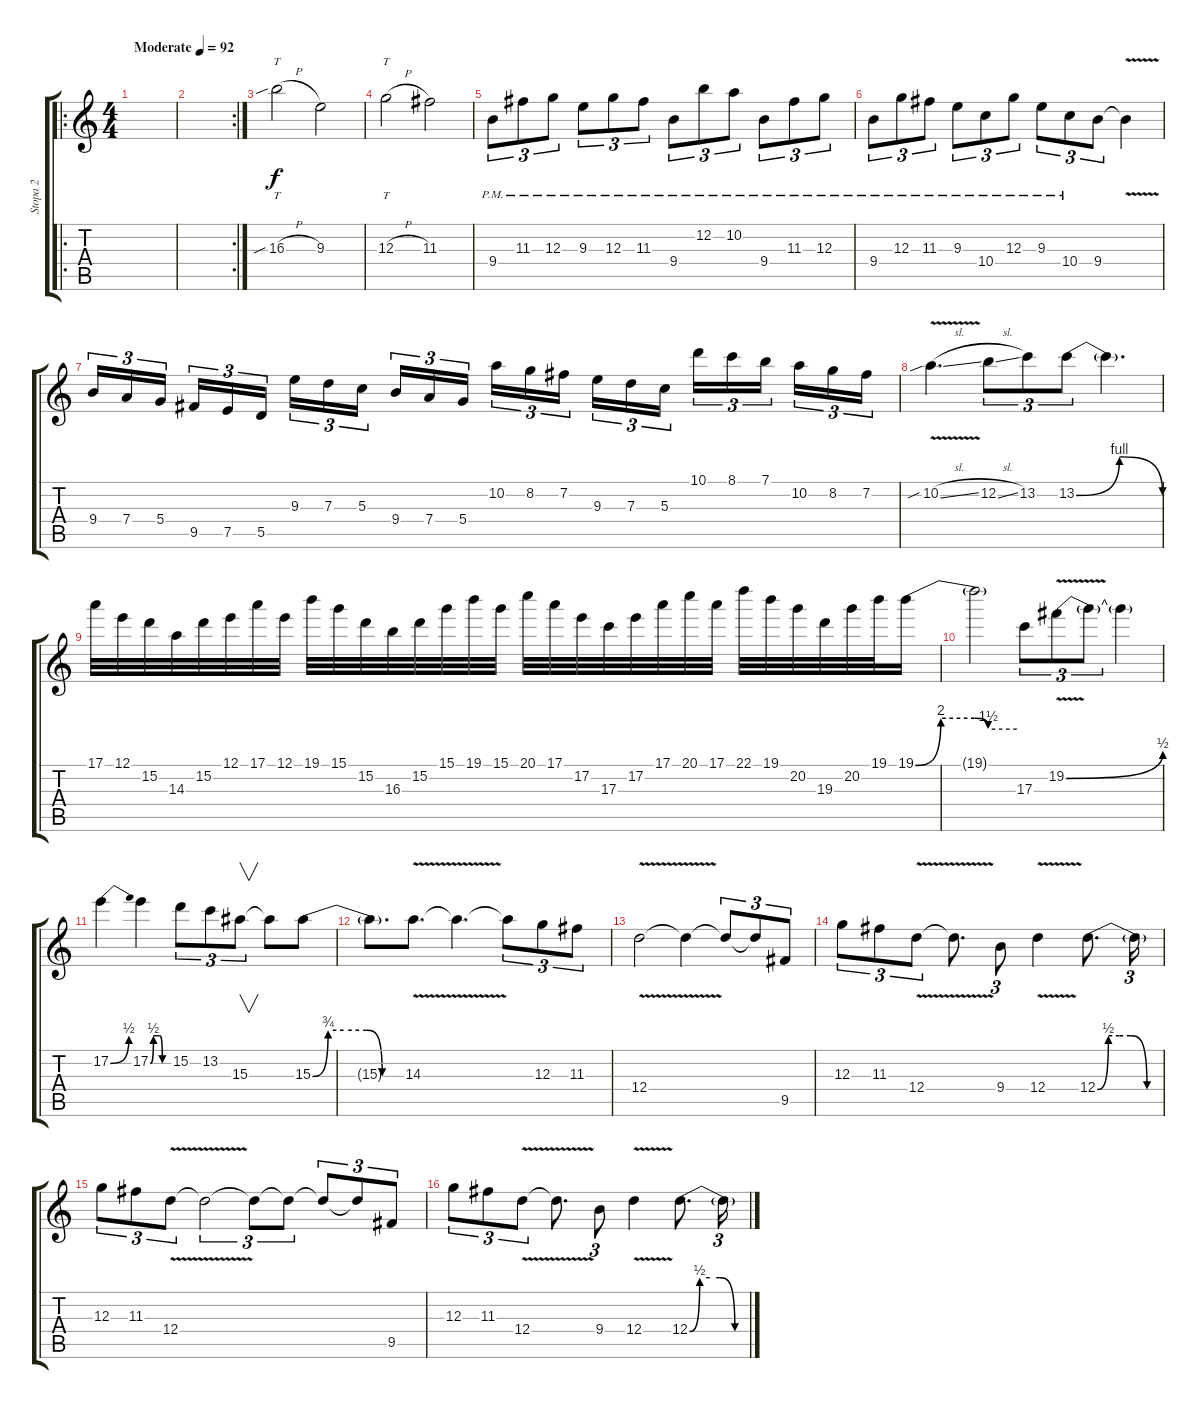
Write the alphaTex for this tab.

\track ("Stopa 2" "Stopa 2") {instrument distortionguitar}
\staff {score tabs}
\tuning (E4 B3 G3 D3 A2 E2) {hide}
\ro
\ts (4 4)
\tempo (92 "Moderate")
\clef g2
\ks c
|
\rc 2
|
16.3{sib h}.2{tt} 9.3.2 |
12.3{h}.2{tt} 11.3.2 |
9.4{pm}.8{tu (3 2)} 11.3{pm}.8{tu (3 2)} 12.3{pm}.8{tu (3 2)} 9.3{pm}.8{tu (3 2)} 12.3{pm}.8{tu (3 2)} 11.3{pm}.8{tu (3 2)} 9.4{pm}.8{tu (3 2)} 12.2{pm}.8{tu (3 2)} 10.2{pm}.8{tu (3 2)} 9.4{pm}.8{tu (3 2)} 11.3{pm}.8{tu (3 2)} 12.3{pm}.8{tu (3 2)} |
9.4{pm}.8{tu (3 2)} 12.3{pm}.8{tu (3 2)} 11.3{pm}.8{tu (3 2)} 9.3{pm}.8{tu (3 2)} 10.4{pm}.8{tu (3 2)} 12.3{pm}.8{tu (3 2)} 9.3{pm}.8{tu (3 2)} 10.4{pm}.8{tu (3 2)} 9.4.8{tu (3 2)} 9.4{v t}.4 |
9.4.16{tu (3 2)} 7.4.16{tu (3 2)} 5.4.16{tu (3 2) beam splitsecondary} 9.5.16{tu (3 2)} 7.5.16{tu (3 2)} 5.5.16{tu (3 2)} 9.3.16{tu (3 2)} 7.3.16{tu (3 2)} 5.3.16{tu (3 2) beam splitsecondary} 9.4.16{tu (3 2)} 7.4.16{tu (3 2)} 5.4.16{tu (3 2)} 10.2.16{tu (3 2)} 8.2.16{tu (3 2)} 7.2.16{tu (3 2) beam splitsecondary} 9.3.16{tu (3 2)} 7.3.16{tu (3 2)} 5.3.16{tu (3 2)} 10.1.16{tu (3 2)} 8.1.16{tu (3 2)} 7.1.16{tu (3 2) beam splitsecondary} 10.2.16{tu (3 2)} 8.2.16{tu (3 2)} 7.2.16{tu (3 2)} |
10.2{v sib sl}.4{d} 12.2{sl}.8{tu (3 2)} 13.2.8{tu (3 2)} 13.2{be (bendrelease 0 0 15 4 50 4 60 0)}.8{tu (3 2)} 13.2{t}.4{d} |
17.1.32 12.1.32 15.2.32 14.3.32 15.2.32 12.1.32 17.1.32 12.1.32 19.1.32 15.1.32 15.2.32 16.3.32 15.2.32 15.1.32 19.1.32 15.1.32 20.1.32 17.1.32 17.2.32 17.3.32 17.2.32 17.1.32 20.1.32 17.1.32 22.1.32 19.1.32 20.2.32 19.3.32 20.2.32 19.1.32 19.1{be (custom 0 0 15 8 35 8 43 6 60 6)}.16 |
19.1{t}.2 17.3.8{tu (3 2)} 19.2{be (bend 0 0 60 2) v}.8{tu (3 2)} 19.2{t}.8{tu (3 2)} 19.2{t}.4 |
17.2{be (bend 0 0 60 2)}.4 17.2{be (custom 0 0 10 2 20 2 30 2 39 0 60 0)}.4 15.2.8{tu (3 2)} 13.2.8{tu (3 2)} 15.3.8{v tu (3 2)} 15.3{t}.8 15.3{be (custom 0 0 10 3 20 3 30 3 35 3 45 0 60 0)}.8 |
15.3{t}.8{d} 14.3{v}.8{d} 14.3{t}.4{d} 14.3{t}.8{tu (3 2)} 12.3.8{tu (3 2)} 11.3.8{tu (3 2)} |
12.4{v}.2 12.4{t}.4 12.4{t}.8{tu (3 2)} 12.4{t}.8{tu (3 2)} 9.5.8{tu (3 2)} |
12.3.8{tu (3 2)} 11.3.8{tu (3 2)} 12.4{v}.8{tu (3 2)} 12.4{t}.8{d} 9.4.8{tu (3 2)} 12.4{v}.4 12.4{be (custom 0 0 10 2 20 2 30 2 45 0 60 0)}.8{d} 12.4{t}.16{tu (3 2)} |
12.3.8{tu (3 2)} 11.3.8{tu (3 2)} 12.4{v}.8{tu (3 2)} 12.4{t}.2{tu (3 2)} 12.4{t}.8{tu (3 2)} 12.4{t}.8{tu (3 2)} 12.4{t}.8{tu (3 2)} 12.4{t}.8{tu (3 2)} 9.5.8{tu (3 2)} |
12.3.8{tu (3 2)} 11.3.8{tu (3 2)} 12.4{v}.8{tu (3 2)} 12.4{t}.8{d} 9.4.8{tu (3 2)} 12.4{v}.4 12.4{be (custom 0 0 10 2 20 2 30 2 45 0 60 0)}.8{d} 12.4{t}.16{tu (3 2)}
